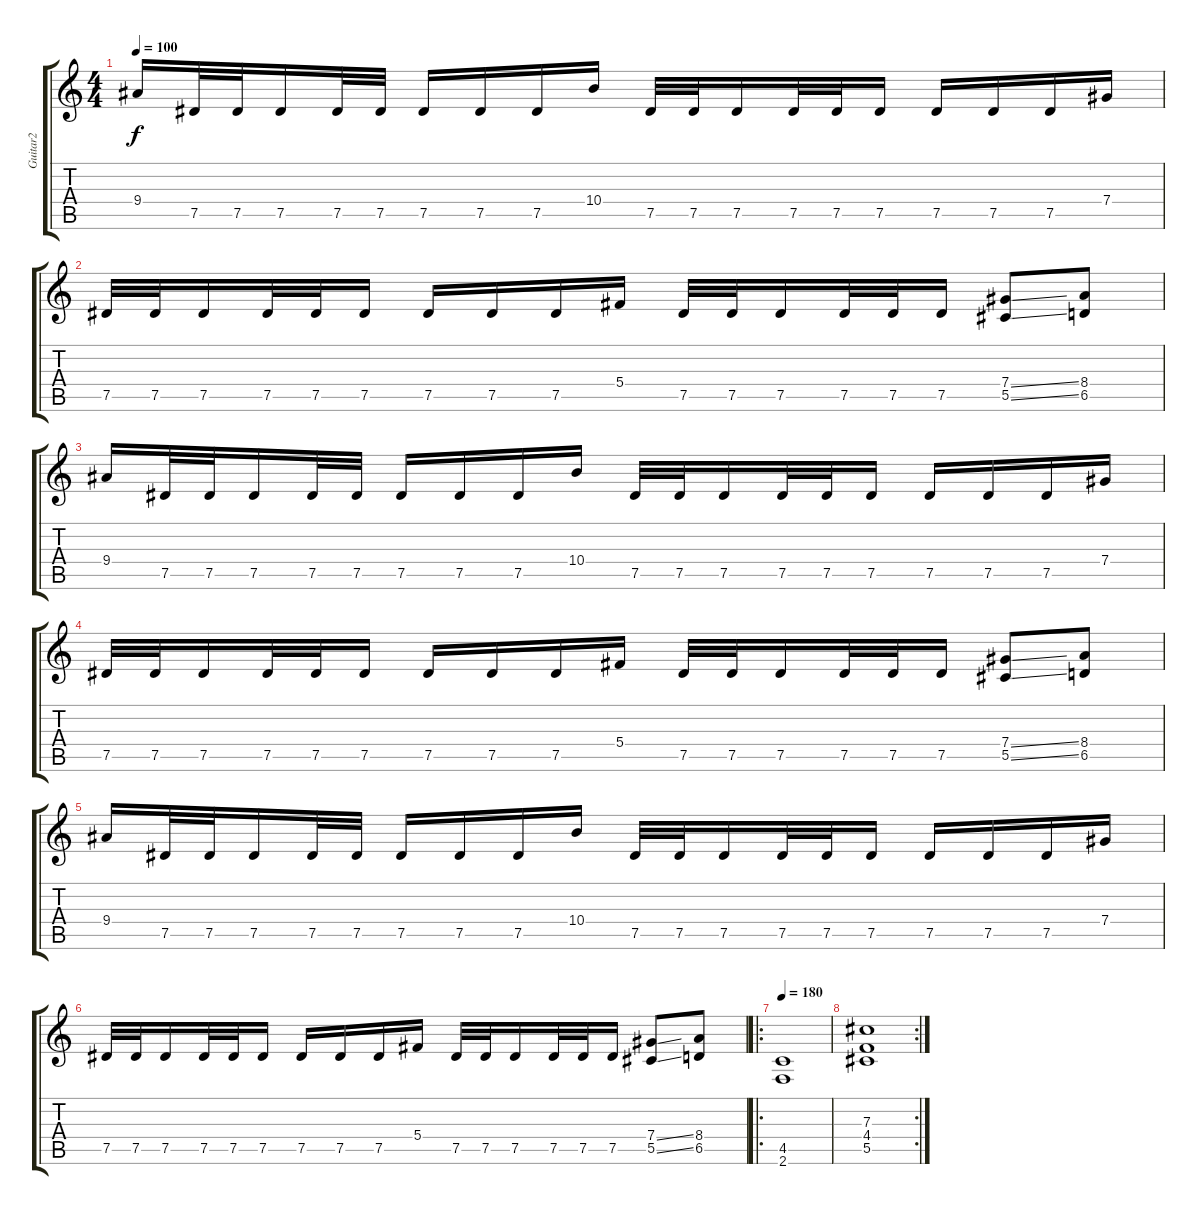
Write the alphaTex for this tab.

\track ("Guitar2" "Guitar2") {instrument distortionguitar}
\staff {score tabs}
\tuning (Eb4 Bb3 Gb3 Db3 Ab2 Eb2) {hide}
\ts (4 4)
\tempo 100
\clef g2
\ks c
9.4.16{dy f} 7.5.32 7.5.32 7.5.16 7.5.32 7.5.32 7.5.16 7.5.16 7.5.16 10.4.16 7.5.32 7.5.32 7.5.16 7.5.32 7.5.32 7.5.16 7.5.16 7.5.16 7.5.16 7.4.16 |
7.5.32 7.5.32 7.5.16 7.5.32 7.5.32 7.5.16 7.5.16 7.5.16 7.5.16 5.4.16 7.5.32 7.5.32 7.5.16 7.5.32 7.5.32 7.5.16 (7.4{ss} 5.5{ss}).8 (8.4 6.5).8 |
9.4.16 7.5.32 7.5.32 7.5.16 7.5.32 7.5.32 7.5.16 7.5.16 7.5.16 10.4.16 7.5.32 7.5.32 7.5.16 7.5.32 7.5.32 7.5.16 7.5.16 7.5.16 7.5.16 7.4.16 |
7.5.32 7.5.32 7.5.16 7.5.32 7.5.32 7.5.16 7.5.16 7.5.16 7.5.16 5.4.16 7.5.32 7.5.32 7.5.16 7.5.32 7.5.32 7.5.16 (7.4{ss} 5.5{ss}).8 (8.4 6.5).8 |
9.4.16 7.5.32 7.5.32 7.5.16 7.5.32 7.5.32 7.5.16 7.5.16 7.5.16 10.4.16 7.5.32 7.5.32 7.5.16 7.5.32 7.5.32 7.5.16 7.5.16 7.5.16 7.5.16 7.4.16 |
7.5.32 7.5.32 7.5.16 7.5.32 7.5.32 7.5.16 7.5.16 7.5.16 7.5.16 5.4.16 7.5.32 7.5.32 7.5.16 7.5.32 7.5.32 7.5.16 (7.4{ss} 5.5{ss}).8 (8.4 6.5).8 |
\ro
\tempo 180
(4.5 2.6).1{volume 12} |
\rc 2
(7.3 4.4 5.5).1
